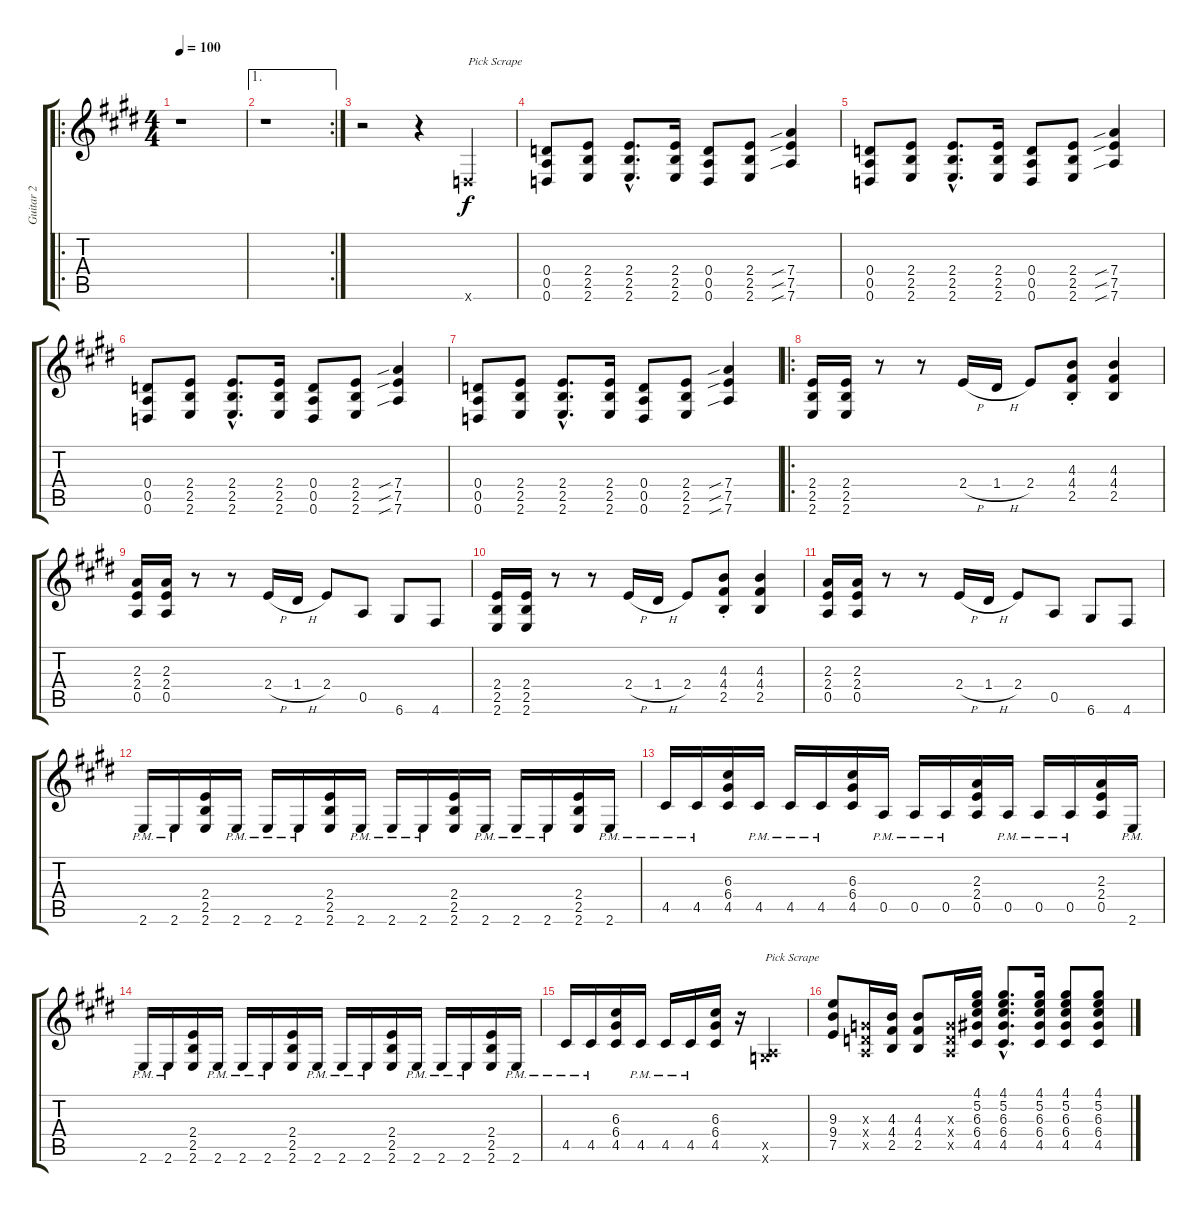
\track ("Guitar 2" "Guitar 2") {instrument distortionguitar}
\staff {score tabs}
\tuning (E4 B3 G3 D3 A2 D2) {hide}
\ro
\ts (4 4)
\tempo 100
\clef g2
\ks e
r.1{dy f instrument distortionguitar} |
\ae 1
\rc 2
r.1 |
r.2 r.4 0.6{x}.4{txt "Pick Scrape"} |
(0.4 0.5 0.6).8 (2.4 2.5 2.6).8 (2.4{hac} 2.5{hac} 2.6{hac}).8{d} (2.4 2.5 2.6).16 (0.4 0.5 0.6).8 (2.4 2.5 2.6).8 (7.4{sib} 7.5{sib} 7.6{sib}).4 |
(0.4 0.5 0.6).8 (2.4 2.5 2.6).8 (2.4{hac} 2.5{hac} 2.6{hac}).8{d} (2.4 2.5 2.6).16 (0.4 0.5 0.6).8 (2.4 2.5 2.6).8 (7.4{sib} 7.5{sib} 7.6{sib}).4 |
(0.4 0.5 0.6).8 (2.4 2.5 2.6).8 (2.4{hac} 2.5{hac} 2.6{hac}).8{d} (2.4 2.5 2.6).16 (0.4 0.5 0.6).8 (2.4 2.5 2.6).8 (7.4{sib} 7.5{sib} 7.6{sib}).4 |
(0.4 0.5 0.6).8 (2.4 2.5 2.6).8 (2.4{hac} 2.5{hac} 2.6{hac}).8{d} (2.4 2.5 2.6).16 (0.4 0.5 0.6).8 (2.4 2.5 2.6).8 (7.4{sib} 7.5{sib} 7.6{sib}).4 |
\ro
(2.4 2.5 2.6).16 (2.4 2.5 2.6).16 r.8 r.8 2.4{h}.16 1.4{h}.16 2.4.8 (4.3{st} 4.4{st} 2.5{st}).8 (4.3 4.4 2.5).4 |
(2.3 2.4 0.5).16 (2.3 2.4 0.5).16 r.8 r.8 2.4{h}.16 1.4{h}.16 2.4.8 0.5.8 6.6.8 4.6.8 |
(2.4 2.5 2.6).16 (2.4 2.5 2.6).16 r.8 r.8 2.4{h}.16 1.4{h}.16 2.4.8 (4.3{st} 4.4{st} 2.5{st}).8 (4.3 4.4 2.5).4 |
(2.3 2.4 0.5).16 (2.3 2.4 0.5).16 r.8 r.8 2.4{h}.16 1.4{h}.16 2.4.8 0.5.8 6.6.8 4.6.8 |
2.6{pm}.16 2.6{pm}.16 (2.4 2.5 2.6).16 2.6{pm}.16 2.6{pm}.16 2.6{pm}.16 (2.4 2.5 2.6).16 2.6{pm}.16 2.6{pm}.16 2.6{pm}.16 (2.4 2.5 2.6).16 2.6{pm}.16 2.6{pm}.16 2.6{pm}.16 (2.4 2.5 2.6).16 2.6{pm}.16 |
4.5{pm}.16 4.5{pm}.16 (6.3 6.4 4.5).16 4.5{pm}.16 4.5{pm}.16 4.5{pm}.16 (6.3 6.4 4.5).16 0.5{pm}.16 0.5{pm}.16 0.5{pm}.16 (2.3 2.4 0.5).16 0.5{pm}.16 0.5{pm}.16 0.5{pm}.16 (2.3 2.4 0.5).16 2.6{pm}.16 |
2.6{pm}.16 2.6{pm}.16 (2.4 2.5 2.6).16 2.6{pm}.16 2.6{pm}.16 2.6{pm}.16 (2.4 2.5 2.6).16 2.6{pm}.16 2.6{pm}.16 2.6{pm}.16 (2.4 2.5 2.6).16 2.6{pm}.16 2.6{pm}.16 2.6{pm}.16 (2.4 2.5 2.6).16 2.6{pm}.16 |
4.5{pm}.16 4.5{pm}.16 (6.3 6.4 4.5).16 4.5{pm}.16 4.5{pm}.16 4.5{pm}.16 (6.3 6.4 4.5).16 r.16 (0.5{x} 5.6{x}).2{txt "Pick Scrape"} |
(9.3 9.4 7.5).8 (0.3{x} 0.4{x} 0.5{x}).16 (4.3 4.4 2.5).16 (4.3 4.4 2.5).8 (0.3{x} 0.4{x} 0.5{x}).16 (4.1 5.2 6.3 6.4 4.5).16 (4.1{hac} 5.2{hac} 6.3{hac} 6.4{hac} 4.5{hac}).8{d} (4.1 5.2 6.3 6.4 4.5).16 (4.1 5.2 6.3 6.4 4.5).8 (4.1 5.2 6.3 6.4 4.5).8
